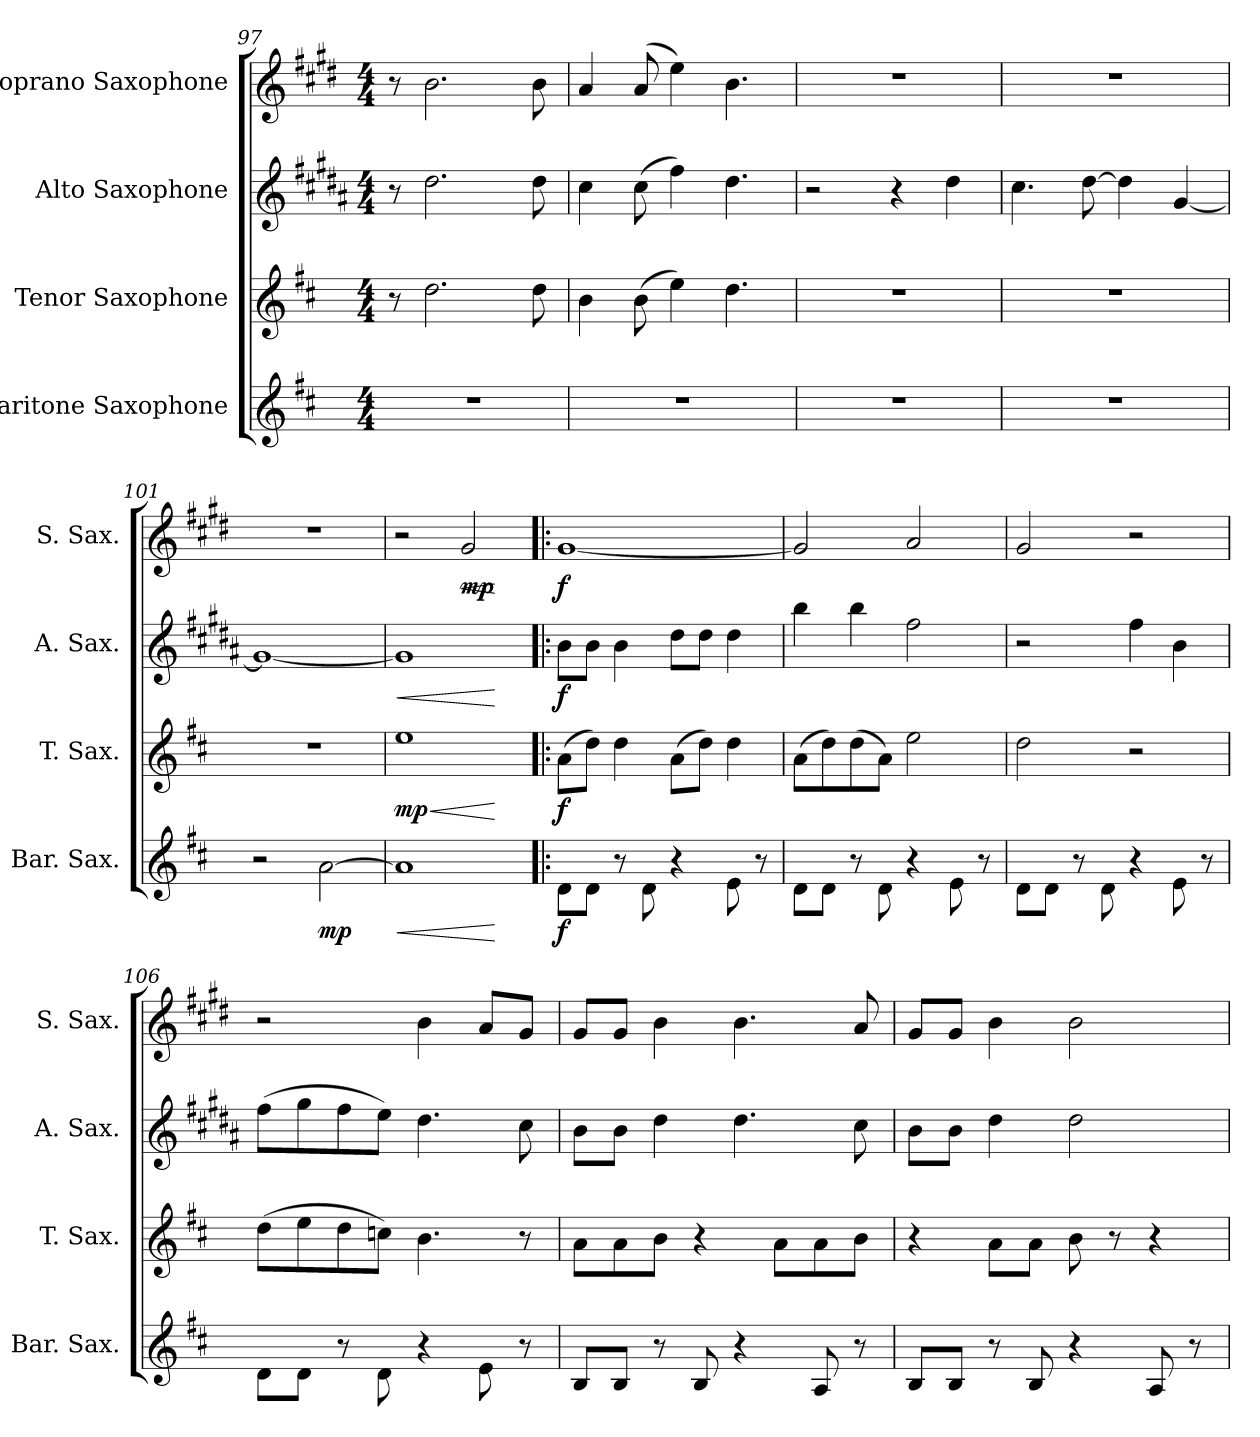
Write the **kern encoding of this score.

**kern	**dynam	**kern	**dynam	**kern	**dynam	**kern	**dynam
*part4	*part4	*part3	*part3	*part2	*part2	*part1	*part1
*staff4	*staff4	*staff3	*staff3	*staff2	*staff2	*staff1	*staff1
*I"Baritone Saxophone	*	*I"Tenor Saxophone	*	*I"Alto Saxophone	*	*I"Soprano Saxophone	*
*I'Bar. Sax.	*	*I'T. Sax.	*	*I'A. Sax.	*	*I'S. Sax.	*
*clefG2	*	*clefG2	*	*clefG2	*	*clefG2	*
*ITrd12c21	*	*ITrd8c14	*	*ITrd5c9	*	*ITrd1c2	*
*k[f#c#]	*	*k[f#c#]	*	*k[f#c#]	*	*k[f#c#]	*
*M4/4	*	*M4/4	*	*M4/4	*	*M4/4	*
=97	=97	=97	=97	=97	=97	=97	=97
1r	.	8r	.	8r	.	8r	.
.	.	2.d\	.	2.f#\	.	2.a\	.
.	.	8d\	.	8f#\	.	8a\	.
=98	=98	=98	=98	=98	=98	=98	=98
1r	.	4B\	.	4e\	.	4g/	.
.	.	(8B\	.	(8e\	.	(8g/	.
.	.	4e\)	.	4a\)	.	4dd\)	.
.	.	4.d\	.	4.f#\	.	4.a\	.
=99	=99	=99	=99	=99	=99	=99	=99
1r	.	1r	.	2r	.	1r	.
.	.	.	.	4r	.	.	.
.	.	.	.	4f#\	.	.	.
!!LO:LB:g=z
=100	=100	=100	=100	=100	=100	=100	=100
1r	.	1r	.	4.e\	.	1r	.
.	.	.	.	[8f#\	.	.	.
.	.	.	.	4f#\]	.	.	.
.	.	.	.	[4B/	.	.	.
=101	=101	=101	=101	=101	=101	=101	=101
2r	.	1r	.	1B_	.	1r	.
!	!LO:DY:b	!	!	!	!	!	!
[2A\	mp	.	.	.	.	.	.
=102	=102	=102	=102	=102	=102	=102	=102
!	!LO:HP:b	!	!LO:HP:b	!	!LO:HP:b	!	!
!	!	!	!LO:DY:n=1:b	!	!	!	!
1A]	<	1e	< mp	1B]	<	2r	.
!	!	!	!	!	!	!	!LO:HP:b
!	!	!	!	!	!	!	!LO:DY:n=1:b
.	.	.	.	.	.	2f#/	< mp
.	[	.	[	.	[	.	[
=103!|:	=103!|:	=103!|:	=103!|:	=103!|:	=103!|:	=103!|:	=103!|:
!	!LO:DY:b	!	!LO:DY:b	!	!LO:DY:b	!	!LO:DY:b
8D\L	f	(8A\L	f	8d\L	f	[1f#	f
8D\J	.	8d\J)	.	8d\J	.	.	.
8r	.	4d\	.	4d\	.	.	.
8D\	.	.	.	.	.	.	.
4r	.	(8A\L	.	8f#\L	.	.	.
.	.	8d\J)	.	8f#\J	.	.	.
8E\	.	4d\	.	4f#\	.	.	.
8r	.	.	.	.	.	.	.
=104	=104	=104	=104	=104	=104	=104	=104
8D\L	.	(8A\L	.	4dd\	.	2f#/]	.
8D\J	.	8d\)	.	.	.	.	.
8r	.	(8d\	.	4dd\	.	.	.
8D\	.	8A\J)	.	.	.	.	.
4r	.	2e\	.	2a\	.	2g/	.
8E\	.	.	.	.	.	.	.
8r	.	.	.	.	.	.	.
=105	=105	=105	=105	=105	=105	=105	=105
8D\L	.	2d\	.	2r	.	2f#/	.
8D\J	.	.	.	.	.	.	.
8r	.	.	.	.	.	.	.
8D\	.	.	.	.	.	.	.
4r	.	2r	.	4a\	.	2r	.
8E\	.	.	.	4d\	.	.	.
8r	.	.	.	.	.	.	.
!!LO:PB:g=z
=106	=106	=106	=106	=106	=106	=106	=106
8D\L	.	(8d\L	.	(8a\L	.	2r	.
8D\J	.	8e\	.	8b\	.	.	.
8r	.	8d\	.	8a\	.	.	.
8D\	.	8cn\J)	.	8g\J)	.	.	.
4r	.	4.B\	.	4.f#\	.	4a\	.
8E\	.	.	.	.	.	8g/L	.
8r	.	8r	.	8e\	.	8f#/J	.
=107	=107	=107	=107	=107	=107	=107	=107
8BB/L	.	8A\L	.	8d\L	.	8f#/L	.
8BB/J	.	8A\	.	8d\J	.	8f#/J	.
8r	.	8B\J	.	4f#\	.	4a\	.
8BB/	.	4r	.	.	.	.	.
4r	.	.	.	4.f#\	.	4.a\	.
.	.	8A\L	.	.	.	.	.
8AA/	.	8A\	.	.	.	.	.
8r	.	8B\J	.	8e\	.	8g/	.
=108	=108	=108	=108	=108	=108	=108	=108
8BB/L	.	4r	.	8d\L	.	8f#/L	.
8BB/J	.	.	.	8d\J	.	8f#/J	.
8r	.	8A\L	.	4f#\	.	4a\	.
8BB/	.	8A\J	.	.	.	.	.
4r	.	8B\	.	2f#\	.	2a\	.
.	.	8r	.	.	.	.	.
8AA/	.	4r	.	.	.	.	.
8r	.	.	.	.	.	.	.
=	=	=	=	=	=	=	=
*-	*-	*-	*-	*-	*-	*-	*-
